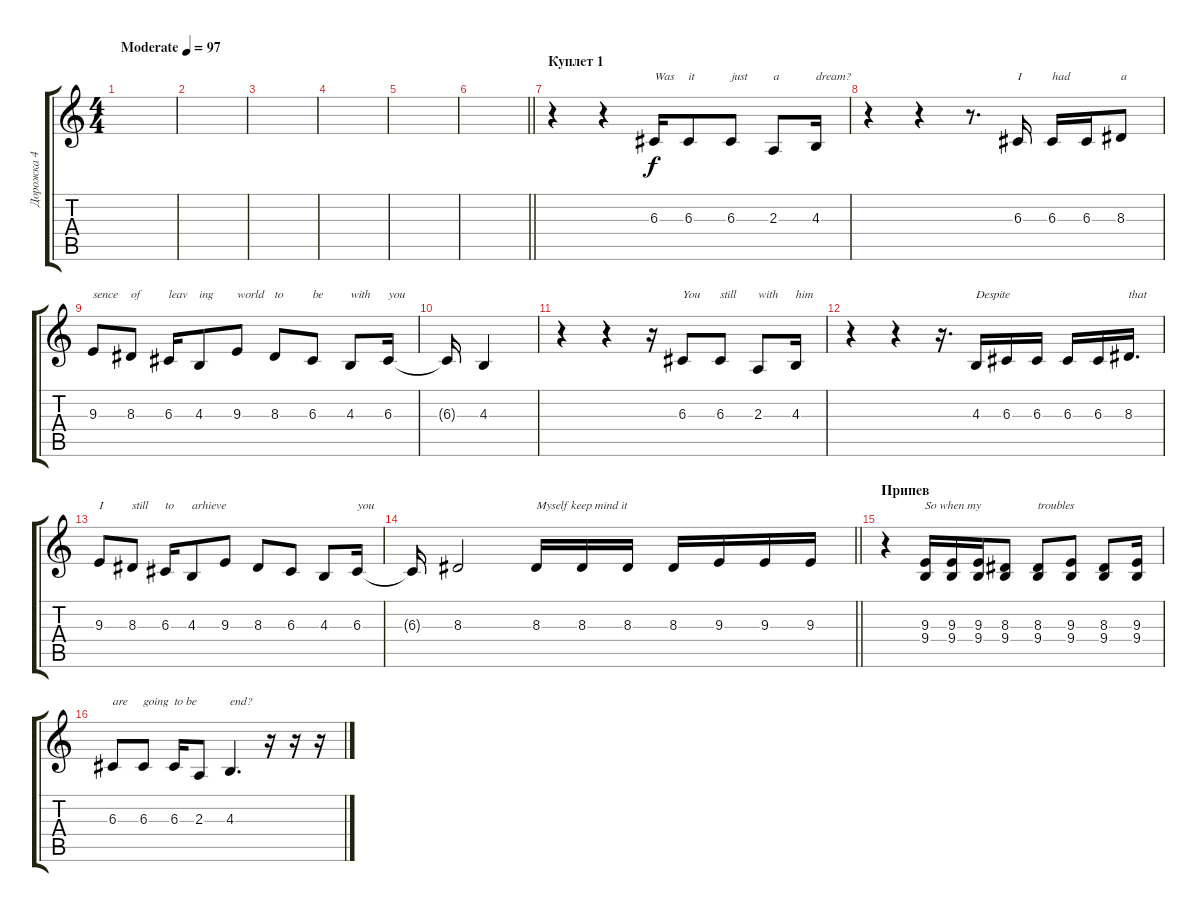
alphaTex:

\track ("Дорожка 4" "Дорожка 4") {instrument lead8bassandlead}
\staff {score tabs}
\tuning (E4 B3 G3 D3 A2 E2) {hide}
\ts (4 4)
\tempo (97 "Moderate")
\clef g2
\ks c
|
|
|
|
|
\barLineRight lightlight
|
\section ("" "Куплет 1")
r.4 r.4 6.3.16{txt "Was "} 6.3.8{txt "it"} 6.3.8{txt "just"} 2.3.8{txt "a "} 4.3.16{txt "dream?"} |
r.4 r.4 r.8{d} 6.3.16{txt "I "} 6.3.16{txt "had"} 6.3.16 8.3.8{txt "a"} |
9.3.8{txt "sence"} 8.3.8{txt "of"} 6.3.16{txt "leav"} 4.3.8{txt "ing"} 9.3.8{txt "world"} 8.3.8{txt "to"} 6.3.8{txt "be"} 4.3.8{txt "with"} 6.3.16{txt "you"} |
6.3{t}.16 4.3.4 |
r.4 r.4 r.16 6.3.8{txt "You "} 6.3.8{txt "still"} 2.3.8{txt "with"} 4.3.16{txt "him"} |
r.4 r.4 r.16{d} 4.3.16{txt "Despite"} 6.3.16 6.3.16 6.3.16 6.3.16 8.3.16{d txt "that"} |
9.3.8{txt "I"} 8.3.8{txt "still"} 6.3.16{txt "to"} 4.3.8{txt "arhieve"} 9.3.8 8.3.8 6.3.8 4.3.8 6.3.16{txt "you"} |
\barLineRight lightlight
6.3{t}.16 8.3.2 8.3.16{txt "Myself keep mind it"} 8.3.16 8.3.16 8.3.16 9.3.16 9.3.16 9.3.16 |
\section ("" "Припев")
r.4 (9.3 9.4).16{txt "So when my "} (9.3 9.4).16 (9.3 9.4).16 (8.3 9.4).8 (8.3 9.4).8{txt "troubles"} (9.3 9.4).8 (8.3 9.4).8 (9.3 9.4).16 |
6.3.8{txt "are"} 6.3.8{txt "going "} 6.3.16{txt "to be "} 2.3.8 4.3.4{d txt "end?"} r.16 r.16 r.16
